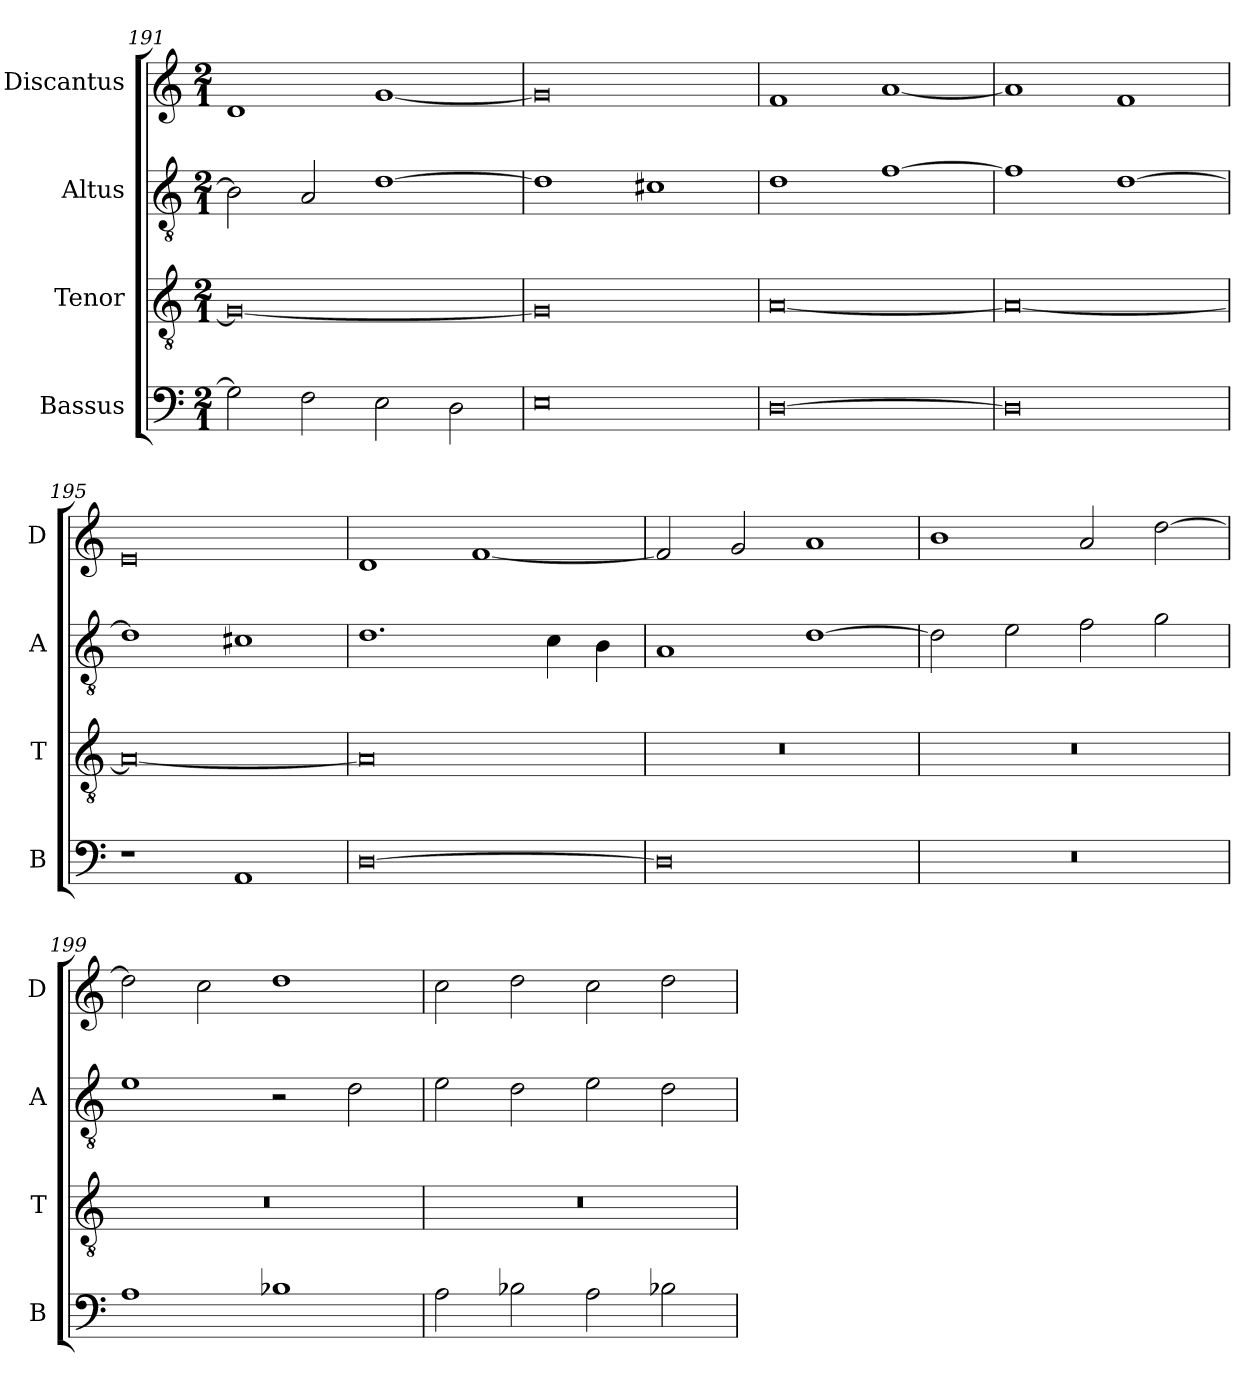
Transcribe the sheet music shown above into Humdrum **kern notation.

**kern	**kern	**kern	**kern
*part4	*part3	*part2	*part1
*staff4	*staff3	*staff2	*staff1
*I"Bassus	*I"Tenor	*I"Altus	*I"Discantus
*I'B	*I'T	*I'A	*I'D
*clefF4	*clefGv2	*clefGv2	*clefG2
*k[]	*k[]	*k[]	*k[]
*M2/1	*M2/1	*M2/1	*M2/1
=191	=191	=191	=191
2G]	0G_	2B]	1d
2F	.	2A	.
2E	.	[1d	[1g
2D	.	.	.
=192	=192	=192	=192
0E	0G]	1d]	0g]
.	.	1c#X	.
=193	=193	=193	=193
[0D	[0A	1d	1f
.	.	[1f	[1a
=194	=194	=194	=194
0D]	0A_	1f]	1a]
.	.	[1d	1f
=195	=195	=195	=195
1r	0A_	1d]	0e
1AA	.	1c#X	.
=196	=196	=196	=196
[0D	0A]	1.d	1d
.	.	.	[1f
.	.	4c	.
.	.	4B	.
=197	=197	=197	=197
0D]	0r	1A	2f]
.	.	.	2g
.	.	[1d	1a
=198	=198	=198	=198
0r	0r	2d]	1b
.	.	2e	.
.	.	2f	2a
.	.	2g	[2dd
=199	=199	=199	=199
1A	0r	1e	2dd]
.	.	.	2cc
1B-X	.	2r	1dd
.	.	2d	.
=200	=200	=200	=200
2A	0r	2e	2cc
2B-X	.	2d	2dd
2A	.	2e	2cc
2B-X	.	2d	2dd
=	=	=	=
*-	*-	*-	*-
